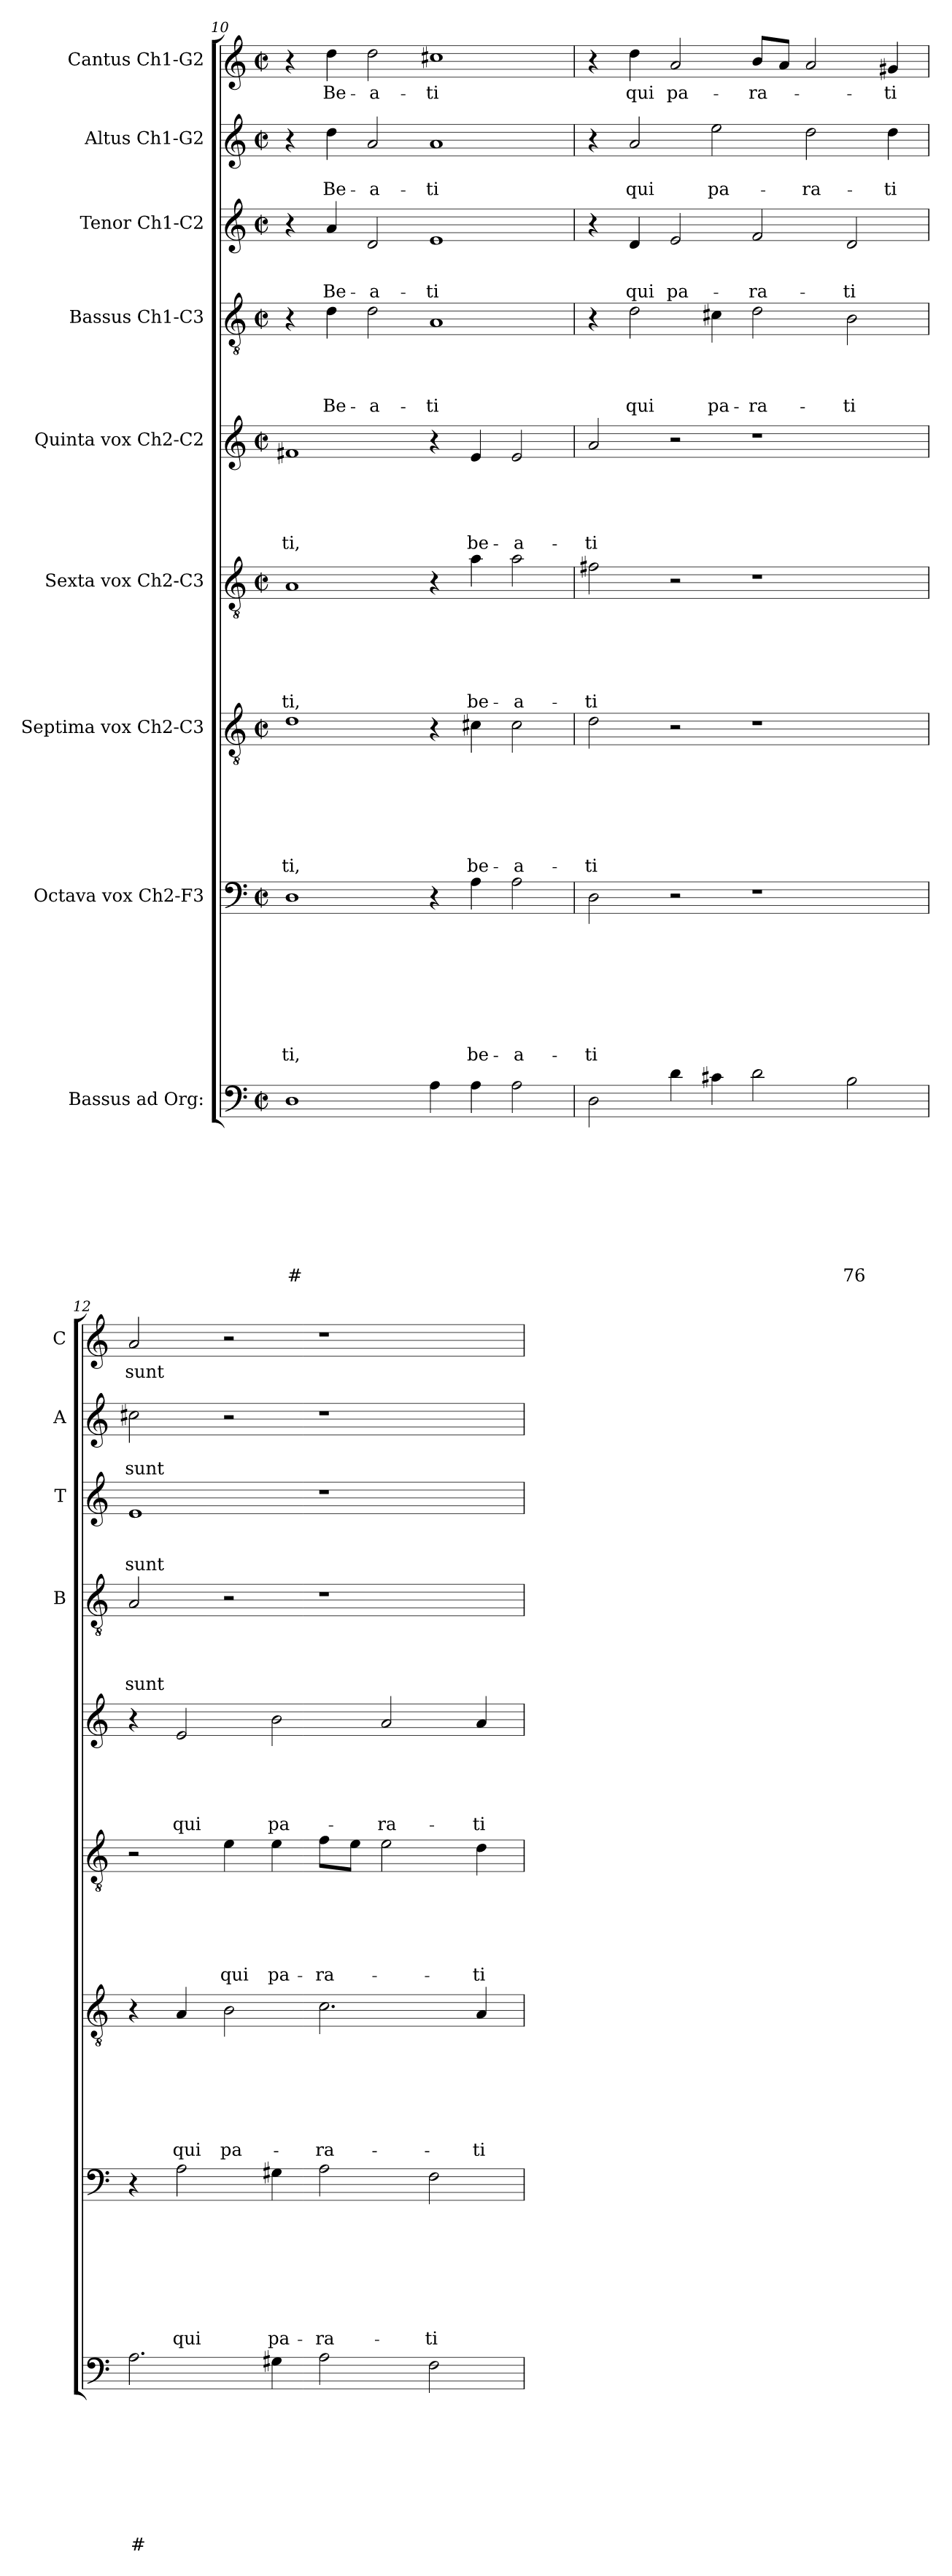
**kern	**text	**text	**text	**text	**text	**text	**text	**text	**text	**kern	**text	**text	**text	**text	**text	**text	**text	**text	**kern	**text	**text	**text	**text	**text	**text	**text	**kern	**text	**text	**text	**text	**text	**text	**kern	**text	**text	**text	**text	**text	**kern	**text	**text	**text	**text	**kern	**text	**text	**text	**kern	**text	**text	**kern	**text
*part9	*part9	*part9	*part9	*part9	*part9	*part9	*part9	*part9	*part9	*part8	*part8	*part8	*part8	*part8	*part8	*part8	*part8	*part8	*part7	*part7	*part7	*part7	*part7	*part7	*part7	*part7	*part6	*part6	*part6	*part6	*part6	*part6	*part6	*part5	*part5	*part5	*part5	*part5	*part5	*part4	*part4	*part4	*part4	*part4	*part3	*part3	*part3	*part3	*part2	*part2	*part2	*part1	*part1
*staff9	*staff9	*staff9	*staff9	*staff9	*staff9	*staff9	*staff9	*staff9	*staff9	*staff8	*staff8	*staff8	*staff8	*staff8	*staff8	*staff8	*staff8	*staff8	*staff7	*staff7	*staff7	*staff7	*staff7	*staff7	*staff7	*staff7	*staff6	*staff6	*staff6	*staff6	*staff6	*staff6	*staff6	*staff5	*staff5	*staff5	*staff5	*staff5	*staff5	*staff4	*staff4	*staff4	*staff4	*staff4	*staff3	*staff3	*staff3	*staff3	*staff2	*staff2	*staff2	*staff1	*staff1
*I"Bassus ad Org:	*	*	*	*	*	*	*	*	*	*I"Octava vox Ch2-F3	*	*	*	*	*	*	*	*	*I"Septima vox Ch2-C3	*	*	*	*	*	*	*	*I"Sexta vox Ch2-C3	*	*	*	*	*	*	*I"Quinta vox Ch2-C2	*	*	*	*	*	*I"Bassus Ch1-C3	*	*	*	*	*I"Tenor Ch1-C2	*	*	*	*I"Altus Ch1-G2	*	*	*I"Cantus Ch1-G2	*
*	*	*	*	*	*	*	*	*	*	*	*	*	*	*	*	*	*	*	*	*	*	*	*	*	*	*	*	*	*	*	*	*	*	*	*	*	*	*	*	*I'B	*	*	*	*	*I'T	*	*	*	*I'A	*	*	*I'C	*
!!LO:PB:g=z
*clefF4	*	*	*	*	*	*	*	*	*	*clefF4	*	*	*	*	*	*	*	*	*clefGv2	*	*	*	*	*	*	*	*clefGv2	*	*	*	*	*	*	*clefG2	*	*	*	*	*	*clefGv2	*	*	*	*	*clefG2	*	*	*	*clefG2	*	*	*clefG2	*
*k[]	*	*	*	*	*	*	*	*	*	*k[]	*	*	*	*	*	*	*	*	*k[]	*	*	*	*	*	*	*	*k[]	*	*	*	*	*	*	*k[]	*	*	*	*	*	*k[]	*	*	*	*	*k[]	*	*	*	*k[]	*	*	*k[]	*
*C:	*	*	*	*	*	*	*	*	*	*C:	*	*	*	*	*	*	*	*	*C:	*	*	*	*	*	*	*	*C:	*	*	*	*	*	*	*C:	*	*	*	*	*	*C:	*	*	*	*	*C:	*	*	*	*C:	*	*	*C:	*
*M2/2	*	*	*	*	*	*	*	*	*	*M2/2	*	*	*	*	*	*	*	*	*M2/2	*	*	*	*	*	*	*	*M2/2	*	*	*	*	*	*	*M2/2	*	*	*	*	*	*M2/2	*	*	*	*	*M2/2	*	*	*	*M2/2	*	*	*M2/2	*
*met(c|)	*	*	*	*	*	*	*	*	*	*met(c|)	*	*	*	*	*	*	*	*	*met(c|)	*	*	*	*	*	*	*	*met(c|)	*	*	*	*	*	*	*met(c|)	*	*	*	*	*	*met(c|)	*	*	*	*	*met(c|)	*	*	*	*met(c|)	*	*	*met(c|)	*
=10	=10	=10	=10	=10	=10	=10	=10	=10	=10	=10	=10	=10	=10	=10	=10	=10	=10	=10	=10	=10	=10	=10	=10	=10	=10	=10	=10	=10	=10	=10	=10	=10	=10	=10	=10	=10	=10	=10	=10	=10	=10	=10	=10	=10	=10	=10	=10	=10	=10	=10	=10	=10	=10
!	!	!	!	!	!	!	!	!	!LO:LY:b	!	!	!	!	!	!	!	!	!LO:LY:b	!	!	!	!	!	!	!	!LO:LY:b	!	!	!	!	!	!	!LO:LY:b	!	!	!	!	!	!LO:LY:b	!	!	!	!	!	!	!	!	!	!	!	!	!	!
1D	.	.	.	.	.	.	.	.	#	1D	.	.	.	.	.	.	.	-ti,	1d	.	.	.	.	.	.	-ti,	1A	.	.	.	.	.	-ti,	1f#X	.	.	.	.	-ti,	4r	.	.	.	.	4r	.	.	.	4r	.	.	4r	.
!	!	!	!	!	!	!	!	!	!	!	!	!	!	!	!	!	!	!	!	!	!	!	!	!	!	!	!	!	!	!	!	!	!	!	!	!	!	!	!	!	!	!	!	!LO:LY:b	!	!	!	!LO:LY:b	!	!	!LO:LY:b	!	!LO:LY:b
.	.	.	.	.	.	.	.	.	.	.	.	.	.	.	.	.	.	.	.	.	.	.	.	.	.	.	.	.	.	.	.	.	.	.	.	.	.	.	.	4d\	.	.	.	Be-	4a/	.	.	Be-	4dd\	.	Be-	4dd\	Be-
!	!	!	!	!	!	!	!	!	!	!	!	!	!	!	!	!	!	!	!	!	!	!	!	!	!	!	!	!	!	!	!	!	!	!	!	!	!	!	!	!	!	!	!	!LO:LY:b	!	!	!	!LO:LY:b	!	!	!LO:LY:b	!	!LO:LY:b
.	.	.	.	.	.	.	.	.	.	.	.	.	.	.	.	.	.	.	.	.	.	.	.	.	.	.	.	.	.	.	.	.	.	.	.	.	.	.	.	2d\	.	.	.	-a-	2d/	.	.	-a-	2a/	.	-a-	2dd\	-a-
!	!	!	!	!	!	!	!	!	!	!	!	!	!	!	!	!	!	!	!	!	!	!	!	!	!	!	!	!	!	!	!	!	!	!	!	!	!	!	!	!	!	!	!	!LO:LY:b	!	!	!	!LO:LY:b	!	!	!LO:LY:b	!	!LO:LY:b
4A\	.	.	.	.	.	.	.	.	.	4r	.	.	.	.	.	.	.	.	4r	.	.	.	.	.	.	.	4r	.	.	.	.	.	.	4r	.	.	.	.	.	1A	.	.	.	-ti	1e	.	.	-ti	1a	.	-ti	1cc#X	-ti
!	!	!	!	!	!	!	!	!	!	!	!	!	!	!	!	!	!	!LO:LY:b	!	!	!	!	!	!	!	!LO:LY:b	!	!	!	!	!	!	!LO:LY:b	!	!	!	!	!	!LO:LY:b	!	!	!	!	!	!	!	!	!	!	!	!	!	!
4A\	.	.	.	.	.	.	.	.	.	4A\	.	.	.	.	.	.	.	be-	4c#X\	.	.	.	.	.	.	be-	4a\	.	.	.	.	.	be-	4e/	.	.	.	.	be-	.	.	.	.	.	.	.	.	.	.	.	.	.	.
!	!	!	!	!	!	!	!	!	!	!	!	!	!	!	!	!	!	!LO:LY:b	!	!	!	!	!	!	!	!LO:LY:b	!	!	!	!	!	!	!LO:LY:b	!	!	!	!	!	!LO:LY:b	!	!	!	!	!	!	!	!	!	!	!	!	!	!
2A\	.	.	.	.	.	.	.	.	.	2A\	.	.	.	.	.	.	.	-a-	2c#\	.	.	.	.	.	.	-a-	2a\	.	.	.	.	.	-a-	2e/	.	.	.	.	-a-	.	.	.	.	.	.	.	.	.	.	.	.	.	.
=11	=11	=11	=11	=11	=11	=11	=11	=11	=11	=11	=11	=11	=11	=11	=11	=11	=11	=11	=11	=11	=11	=11	=11	=11	=11	=11	=11	=11	=11	=11	=11	=11	=11	=11	=11	=11	=11	=11	=11	=11	=11	=11	=11	=11	=11	=11	=11	=11	=11	=11	=11	=11	=11
!	!	!	!	!	!	!	!	!	!	!	!	!	!	!	!	!	!	!LO:LY:b	!	!	!	!	!	!	!	!LO:LY:b	!	!	!	!	!	!	!LO:LY:b	!	!	!	!	!	!LO:LY:b	!	!	!	!	!	!	!	!	!	!	!	!	!	!
2D\	.	.	.	.	.	.	.	.	.	2D\	.	.	.	.	.	.	.	-ti	2d\	.	.	.	.	.	.	-ti	2f#X\	.	.	.	.	.	-ti	2a/	.	.	.	.	-ti	4r	.	.	.	.	4r	.	.	.	4r	.	.	4r	.
!	!	!	!	!	!	!	!	!	!	!	!	!	!	!	!	!	!	!	!	!	!	!	!	!	!	!	!	!	!	!	!	!	!	!	!	!	!	!	!	!	!	!	!	!LO:LY:b	!	!	!	!LO:LY:b	!	!	!LO:LY:b	!	!LO:LY:b
.	.	.	.	.	.	.	.	.	.	.	.	.	.	.	.	.	.	.	.	.	.	.	.	.	.	.	.	.	.	.	.	.	.	.	.	.	.	.	.	2d\	.	.	.	qui	4d/	.	.	qui	2a/	.	qui	4dd\	qui
!	!	!	!	!	!	!	!	!	!	!	!	!	!	!	!	!	!	!	!	!	!	!	!	!	!	!	!	!	!	!	!	!	!	!	!	!	!	!	!	!	!	!	!	!	!	!	!	!LO:LY:b	!	!	!	!	!LO:LY:b
4d\	.	.	.	.	.	.	.	.	.	2r	.	.	.	.	.	.	.	.	2r	.	.	.	.	.	.	.	2r	.	.	.	.	.	.	2r	.	.	.	.	.	.	.	.	.	.	2e/	.	.	pa-	.	.	.	2a/	pa-
!	!	!	!	!	!	!	!	!	!	!	!	!	!	!	!	!	!	!	!	!	!	!	!	!	!	!	!	!	!	!	!	!	!	!	!	!	!	!	!	!	!	!	!	!LO:LY:b	!	!	!	!	!	!	!LO:LY:b	!	!
4c#X\	.	.	.	.	.	.	.	.	.	.	.	.	.	.	.	.	.	.	.	.	.	.	.	.	.	.	.	.	.	.	.	.	.	.	.	.	.	.	.	4c#X\	.	.	.	pa-	.	.	.	.	2ee\	.	pa-	.	.
!	!	!	!	!	!	!	!	!	!	!	!	!	!	!	!	!	!	!	!	!	!	!	!	!	!	!	!	!	!	!	!	!	!	!	!	!	!	!	!	!	!	!	!	!LO:LY:b	!	!	!	!LO:LY:b	!	!	!	!	!LO:LY:b
2d\	.	.	.	.	.	.	.	.	.	1r	.	.	.	.	.	.	.	.	1r	.	.	.	.	.	.	.	1r	.	.	.	.	.	.	1r	.	.	.	.	.	2d\	.	.	.	-ra-	2f/	.	.	-ra-	.	.	.	8b/L	-ra-
.	.	.	.	.	.	.	.	.	.	.	.	.	.	.	.	.	.	.	.	.	.	.	.	.	.	.	.	.	.	.	.	.	.	.	.	.	.	.	.	.	.	.	.	.	.	.	.	.	.	.	.	8a/J	.
!	!	!	!	!	!	!	!	!	!	!	!	!	!	!	!	!	!	!	!	!	!	!	!	!	!	!	!	!	!	!	!	!	!	!	!	!	!	!	!	!	!	!	!	!	!	!	!	!	!	!	!LO:LY:b	!	!
.	.	.	.	.	.	.	.	.	.	.	.	.	.	.	.	.	.	.	.	.	.	.	.	.	.	.	.	.	.	.	.	.	.	.	.	.	.	.	.	.	.	.	.	.	.	.	.	.	2dd\	.	-ra-	2a/	.
!	!	!	!	!	!	!	!	!	!LO:LY:b	!	!	!	!	!	!	!	!	!	!	!	!	!	!	!	!	!	!	!	!	!	!	!	!	!	!	!	!	!	!	!	!	!	!	!LO:LY:b	!	!	!	!LO:LY:b	!	!	!	!	!
2B\	.	.	.	.	.	.	.	.	76	.	.	.	.	.	.	.	.	.	.	.	.	.	.	.	.	.	.	.	.	.	.	.	.	.	.	.	.	.	.	2B\	.	.	.	-ti	2d/	.	.	-ti	.	.	.	.	.
!	!	!	!	!	!	!	!	!	!	!	!	!	!	!	!	!	!	!	!	!	!	!	!	!	!	!	!	!	!	!	!	!	!	!	!	!	!	!	!	!	!	!	!	!	!	!	!	!	!	!	!LO:LY:b	!	!LO:LY:b
.	.	.	.	.	.	.	.	.	.	.	.	.	.	.	.	.	.	.	.	.	.	.	.	.	.	.	.	.	.	.	.	.	.	.	.	.	.	.	.	.	.	.	.	.	.	.	.	.	4dd\	.	-ti	4g#X/	-ti
=12	=12	=12	=12	=12	=12	=12	=12	=12	=12	=12	=12	=12	=12	=12	=12	=12	=12	=12	=12	=12	=12	=12	=12	=12	=12	=12	=12	=12	=12	=12	=12	=12	=12	=12	=12	=12	=12	=12	=12	=12	=12	=12	=12	=12	=12	=12	=12	=12	=12	=12	=12	=12	=12
!	!	!	!	!	!	!	!	!	!LO:LY:b	!	!	!	!	!	!	!	!	!	!	!	!	!	!	!	!	!	!	!	!	!	!	!	!	!	!	!	!	!	!	!	!	!	!	!LO:LY:b	!	!	!	!LO:LY:b	!	!	!LO:LY:b	!	!LO:LY:b
2.A\	.	.	.	.	.	.	.	.	#	4r	.	.	.	.	.	.	.	.	4r	.	.	.	.	.	.	.	2r	.	.	.	.	.	.	4r	.	.	.	.	.	2A/	.	.	.	sunt	1e	.	.	sunt	2cc#X\	.	sunt	2a/	sunt
!	!	!	!	!	!	!	!	!	!	!	!	!	!	!	!	!	!	!LO:LY:b	!	!	!	!	!	!	!	!LO:LY:b	!	!	!	!	!	!	!	!	!	!	!	!	!LO:LY:b	!	!	!	!	!	!	!	!	!	!	!	!	!	!
.	.	.	.	.	.	.	.	.	.	2A\	.	.	.	.	.	.	.	qui	4A/	.	.	.	.	.	.	qui	.	.	.	.	.	.	.	2e/	.	.	.	.	qui	.	.	.	.	.	.	.	.	.	.	.	.	.	.
!	!	!	!	!	!	!	!	!	!	!	!	!	!	!	!	!	!	!	!	!	!	!	!	!	!	!LO:LY:b	!	!	!	!	!	!	!LO:LY:b	!	!	!	!	!	!	!	!	!	!	!	!	!	!	!	!	!	!	!	!
.	.	.	.	.	.	.	.	.	.	.	.	.	.	.	.	.	.	.	2B\	.	.	.	.	.	.	pa-	4e\	.	.	.	.	.	qui	.	.	.	.	.	.	2r	.	.	.	.	.	.	.	.	2r	.	.	2r	.
!	!	!	!	!	!	!	!	!	!	!	!	!	!	!	!	!	!	!LO:LY:b	!	!	!	!	!	!	!	!	!	!	!	!	!	!	!LO:LY:b	!	!	!	!	!	!LO:LY:b	!	!	!	!	!	!	!	!	!	!	!	!	!	!
4G#X\	.	.	.	.	.	.	.	.	.	4G#X\	.	.	.	.	.	.	.	pa-	.	.	.	.	.	.	.	.	4e\	.	.	.	.	.	pa-	2b\	.	.	.	.	pa-	.	.	.	.	.	.	.	.	.	.	.	.	.	.
!	!	!	!	!	!	!	!	!	!	!	!	!	!	!	!	!	!	!LO:LY:b	!	!	!	!	!	!	!	!LO:LY:b	!	!	!	!	!	!	!LO:LY:b	!	!	!	!	!	!	!	!	!	!	!	!	!	!	!	!	!	!	!	!
2A\	.	.	.	.	.	.	.	.	.	2A\	.	.	.	.	.	.	.	-ra-	2.c\	.	.	.	.	.	.	-ra-	8f\L	.	.	.	.	.	-ra-	.	.	.	.	.	.	1r	.	.	.	.	1r	.	.	.	1r	.	.	1r	.
.	.	.	.	.	.	.	.	.	.	.	.	.	.	.	.	.	.	.	.	.	.	.	.	.	.	.	8e\J	.	.	.	.	.	.	.	.	.	.	.	.	.	.	.	.	.	.	.	.	.	.	.	.	.	.
!	!	!	!	!	!	!	!	!	!	!	!	!	!	!	!	!	!	!	!	!	!	!	!	!	!	!	!	!	!	!	!	!	!	!	!	!	!	!	!LO:LY:b	!	!	!	!	!	!	!	!	!	!	!	!	!	!
.	.	.	.	.	.	.	.	.	.	.	.	.	.	.	.	.	.	.	.	.	.	.	.	.	.	.	2e\	.	.	.	.	.	.	2a/	.	.	.	.	-ra-	.	.	.	.	.	.	.	.	.	.	.	.	.	.
!	!	!	!	!	!	!	!	!	!	!	!	!	!	!	!	!	!	!LO:LY:b	!	!	!	!	!	!	!	!	!	!	!	!	!	!	!	!	!	!	!	!	!	!	!	!	!	!	!	!	!	!	!	!	!	!	!
2F\	.	.	.	.	.	.	.	.	.	2F\	.	.	.	.	.	.	.	-ti	.	.	.	.	.	.	.	.	.	.	.	.	.	.	.	.	.	.	.	.	.	.	.	.	.	.	.	.	.	.	.	.	.	.	.
!	!	!	!	!	!	!	!	!	!	!	!	!	!	!	!	!	!	!	!	!	!	!	!	!	!	!LO:LY:b	!	!	!	!	!	!	!LO:LY:b	!	!	!	!	!	!LO:LY:b	!	!	!	!	!	!	!	!	!	!	!	!	!	!
.	.	.	.	.	.	.	.	.	.	.	.	.	.	.	.	.	.	.	4A/	.	.	.	.	.	.	-ti	4d\	.	.	.	.	.	-ti	4a/	.	.	.	.	-ti	.	.	.	.	.	.	.	.	.	.	.	.	.	.
=	=	=	=	=	=	=	=	=	=	=	=	=	=	=	=	=	=	=	=	=	=	=	=	=	=	=	=	=	=	=	=	=	=	=	=	=	=	=	=	=	=	=	=	=	=	=	=	=	=	=	=	=	=
*-	*-	*-	*-	*-	*-	*-	*-	*-	*-	*-	*-	*-	*-	*-	*-	*-	*-	*-	*-	*-	*-	*-	*-	*-	*-	*-	*-	*-	*-	*-	*-	*-	*-	*-	*-	*-	*-	*-	*-	*-	*-	*-	*-	*-	*-	*-	*-	*-	*-	*-	*-	*-	*-
